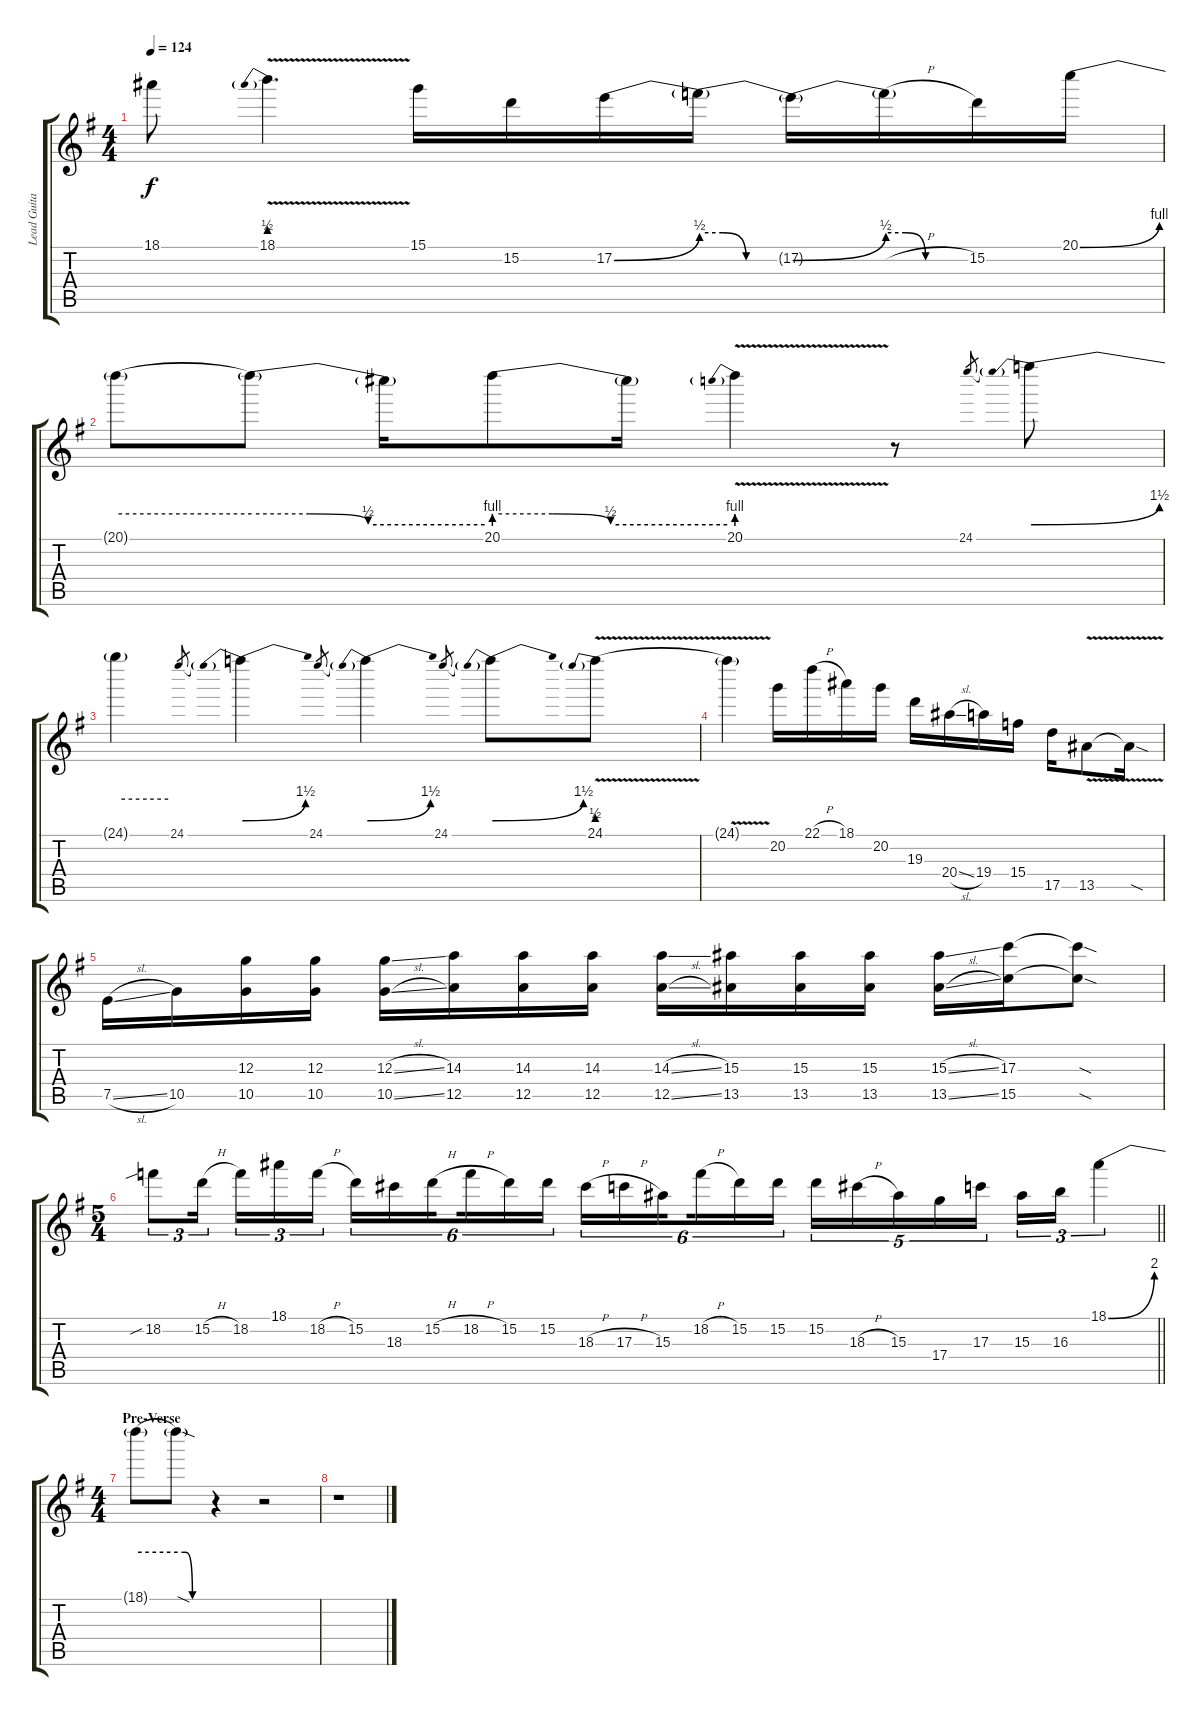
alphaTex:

\track ("Lead Guitar" "Lead Guita") {instrument distortionguitar}
\staff {score tabs}
\tuning (E4 B3 G3 D3 A2 E2) {hide}
\ts (4 4)
\tempo 124
\clef g2
\ks g
18.1.8{dy f} 18.1{be (prebend 0 2 60 2) v}.4{d} 15.1.16 15.2.16 17.2{be (bend 0 0 60 2)}.16 17.2{be (custom 0 2 15 2 30 0 60 0) t}.16 17.2{be (bend 0 0 60 2) t}.16 17.2{be (custom 0 2 15 2 30 0 60 0) h t}.16 15.2.16 20.1{be (bend 0 0 60 4)}.16 |
20.1{be (hold 0 4 60 4) t}.8 20.1{be (custom 0 4 15 4 30 2 60 2) t}.8 20.1{t}.16 20.1{be (custom 0 4 15 4 30 2 60 2)}.8 20.1{t}.16 20.1{be (prebend 0 4 60 4) v}.4 r.8 24.1.8{gr} 24.1{be (prebendbend 0 2 60 6) t}.8 |
24.1{be (hold 0 6 60 6) t}.4 24.1.8{gr} 24.1{be (prebendbend 0 2 60 6) t}.4 24.1.8{gr} 24.1{be (prebendbend 0 2 60 6) t}.4 24.1.8{gr} 24.1{be (prebendbend 0 2 60 6) t}.8 24.1{be (prebend 0 2 60 2) v}.8 |
24.1{v t}.4 20.2.16 22.1{h}.16 18.1.16 20.2.16 19.3.16 20.4{sl}.16 19.4.16 15.4.16 17.5.16 13.5{v}.8 13.5{sod t}.16 |
7.5{sl}.16 10.5.16 (12.3 10.5).16 (12.3 10.5).16 (12.3{sl} 10.5{sl}).16 (14.3 12.5).16 (14.3 12.5).16 (14.3 12.5).16 (14.3{sl} 12.5{sl}).16 (15.3 13.5).16 (15.3 13.5).16 (15.3 13.5).16 (15.3{sl} 13.5{sl}).16 (17.3 15.5).16 (17.3{sod t} 15.5{sod t}).8 |
\ts (5 4)
\barLineRight lightlight
18.2{sib}.8{tu (3 2)} 15.2{h}.16{tu (3 2) beam splitsecondary} 18.2.16{tu (3 2)} 18.1.16{tu (3 2)} 18.2{h}.16{tu (3 2)} 15.2.16{tu (6 4)} 18.3.16{tu (6 4)} 15.2{h}.16{tu (6 4) beam splitsecondary} 18.2{h}.16{tu (6 4)} 15.2.16{tu (6 4)} 15.2.16{tu (6 4)} 18.3{h}.16{tu (6 4)} 17.3{h}.16{tu (6 4)} 15.3.16{tu (6 4) beam splitsecondary} 18.2{h}.16{tu (6 4)} 15.2.16{tu (6 4)} 15.2.16{tu (6 4)} 15.2.16{tu (5 4)} 18.3{h}.16{tu (5 4)} 15.3.16{tu (5 4)} 17.4.16{tu (5 4)} 17.3.16{tu (5 4)} 15.3.16{tu (3 2)} 16.3.16{tu (3 2)} 18.1{be (bend 0 0 60 8)}.4{tu (3 2)} |
\ts (4 4)
\section ("" "Pre-Verse")
18.1{be (hold 0 8 60 8) t}.8 18.1{be (custom 0 8 15 8 30 0 60 0) sod t}.8 r.4 r.2 |
r.1
